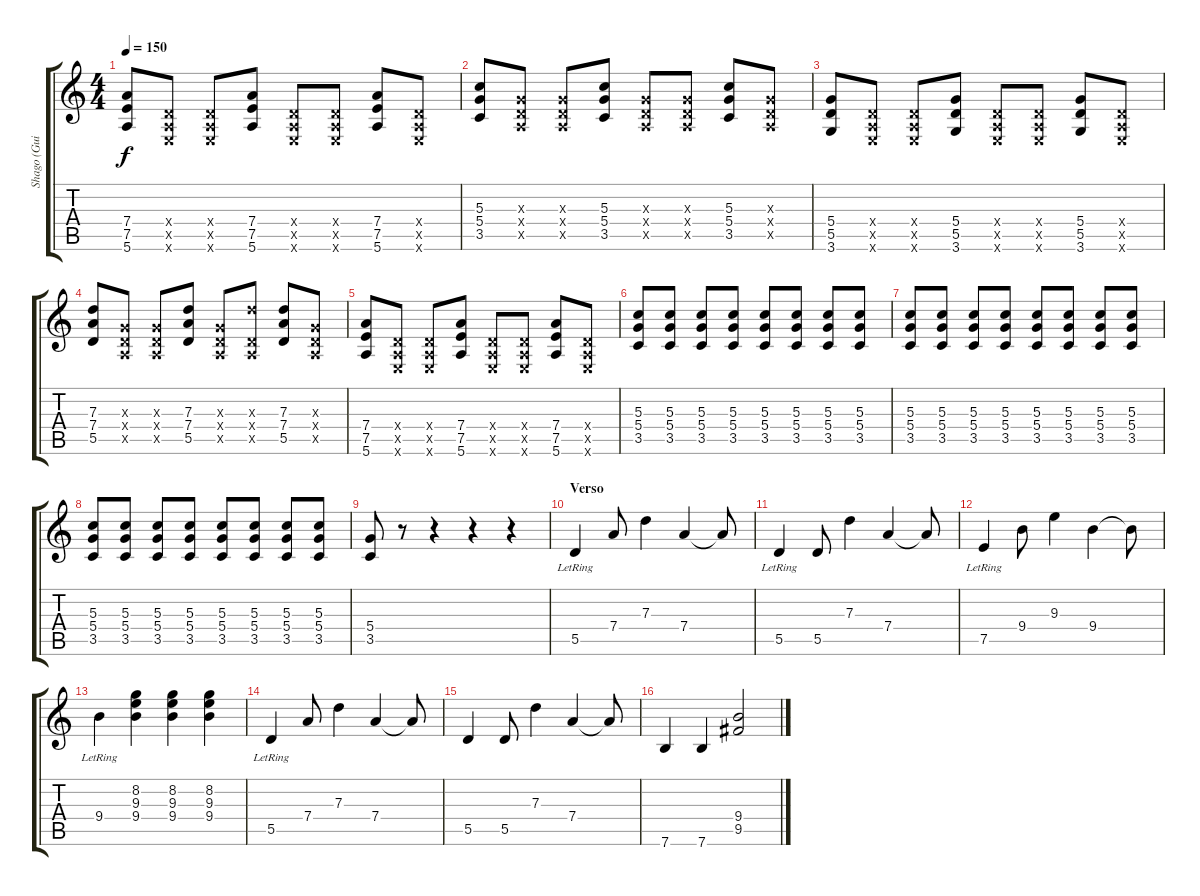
\track ("Shago (Guitar 2)" "Shago (Gui") {instrument distortionguitar}
\staff {score tabs}
\tuning (E4 B3 G3 D3 A2 E2) {hide}
\ts (4 4)
\tempo 150
\clef g2
\ks c
(7.4 7.5 5.6).8{dy f} (0.4{x} 0.5{x} 0.6{x}).8 (0.4{x} 0.5{x} 0.6{x}).8 (7.4 7.5 5.6).8 (0.4{x} 0.5{x} 0.6{x}).8 (0.4{x} 0.5{x} 0.6{x}).8 (7.4 7.5 5.6).8 (0.4{x} 0.5{x} 0.6{x}).8 |
(5.3 5.4 3.5).8 (0.3{x} 0.4{x} 0.5{x}).8 (0.3{x} 0.4{x} 0.5{x}).8 (5.3 5.4 3.5).8 (0.3{x} 0.4{x} 0.5{x}).8 (0.3{x} 0.4{x} 0.5{x}).8 (5.3 5.4 3.5).8 (0.3{x} 0.4{x} 0.5{x}).8 |
(5.4 5.5 3.6).8 (0.4{x} 0.5{x} 0.6{x}).8 (0.4{x} 0.5{x} 0.6{x}).8 (5.4 5.5 3.6).8 (0.4{x} 0.5{x} 0.6{x}).8 (0.4{x} 0.5{x} 0.6{x}).8 (5.4 5.5 3.6).8 (0.4{x} 0.5{x} 0.6{x}).8 |
(7.3 7.4 5.5).8 (0.3{x} 0.4{x} 0.5{x}).8 (0.3{x} 0.4{x} 0.5{x}).8 (7.3 7.4 5.5).8 (0.3{x} 0.4{x} 0.5{x}).8 (7.3{x} 0.4{x} 0.5{x}).8 (7.3 7.4 5.5).8 (0.3{x} 0.4{x} 0.5{x}).8 |
(7.4 7.5 5.6).8 (0.4{x} 0.5{x} 0.6{x}).8 (0.4{x} 0.5{x} 0.6{x}).8 (7.4 7.5 5.6).8 (0.4{x} 0.5{x} 0.6{x}).8 (0.4{x} 0.5{x} 0.6{x}).8 (7.4 7.5 5.6).8 (0.4{x} 0.5{x} 0.6{x}).8 |
(5.3 5.4 3.5).8 (5.3 5.4 3.5).8 (5.3 5.4 3.5).8 (5.3 5.4 3.5).8 (5.3 5.4 3.5).8 (5.3 5.4 3.5).8 (5.3 5.4 3.5).8 (5.3 5.4 3.5).8 |
(5.3 5.4 3.5).8 (5.3 5.4 3.5).8 (5.3 5.4 3.5).8 (5.3 5.4 3.5).8 (5.3 5.4 3.5).8 (5.3 5.4 3.5).8 (5.3 5.4 3.5).8 (5.3 5.4 3.5).8 |
(5.3 5.4 3.5).8 (5.3 5.4 3.5).8 (5.3 5.4 3.5).8 (5.3 5.4 3.5).8 (5.3 5.4 3.5).8 (5.3 5.4 3.5).8 (5.3 5.4 3.5).8 (5.3 5.4 3.5).8 |
(5.4 3.5).8 r.8 r.4 r.4 r.4 |
\section ("" "Verso")
5.5{lr}.4 7.4.8 7.3.4 7.4.4 7.4{t}.8 |
5.5{lr}.4 5.5.8 7.3.4 7.4.4 7.4{t}.8 |
7.5{lr}.4 9.4.8 9.3.4 9.4.4 9.4{t}.8 |
9.4{lr}.4 (8.2 9.3 9.4).4 (8.2 9.3 9.4).4 (8.2 9.3 9.4).4 |
5.5{lr}.4 7.4.8 7.3.4 7.4.4 7.4{t}.8 |
5.5.4 5.5.8 7.3.4 7.4.4 7.4{t}.8 |
7.6.4 7.6.4 (9.4 9.5).2
